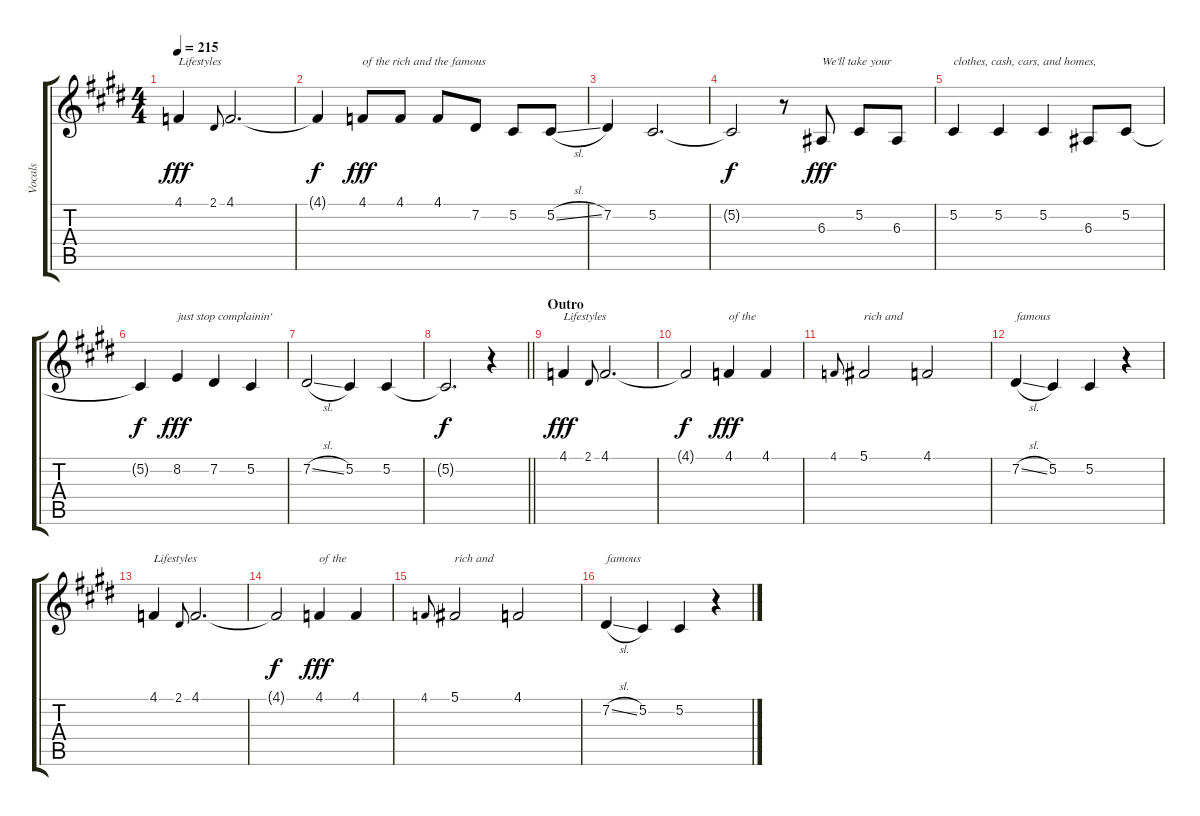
\track ("Vocals" "Vocals") {instrument tenorsax}
\staff {score tabs}
\tuning (Db4 Ab3 E3 B2 Gb2 Db2) {hide}
\ts (4 4)
\tempo 215
\clef g2
\ks e
4.1.4{txt "Lifestyles " dy fff} 2.1.8{gr onbeat} 4.1.2{d} |
4.1{t}.4{dy f} 4.1.8{txt "of the rich and the famous" dy fff} 4.1.8 4.1.8 7.2.8 5.2.8 5.2{sl}.8 |
7.2.4 5.2.2{d} |
5.2{t}.2{dy f} r.8 6.3.8{txt "We'll take your" dy fff} 5.2.8 6.3.8 |
5.2.4{txt "clothes, cash, cars, and homes,"} 5.2.4 5.2.4 6.3.8 5.2.8 |
5.2{t}.4{dy f} 8.2.4{txt "just stop complainin'" dy fff} 7.2.4 5.2.4 |
7.2{sl}.2 5.2.4 5.2.4 |
\barLineRight lightlight
5.2{t}.2{d dy f} r.4 |
\section ("" "Outro")
4.1.4{txt "Lifestyles " dy fff} 2.1.8{gr onbeat} 4.1.2{d} |
4.1{t}.2{dy f} 4.1.4{txt "of the" dy fff} 4.1.4 |
4.1.8{gr onbeat} 5.1.2{txt "rich and"} 4.1.2 |
7.2{sl}.4{txt "famous"} 5.2.4 5.2.4 r.4 |
4.1.4{txt "Lifestyles "} 2.1.8{gr onbeat} 4.1.2{d} |
4.1{t}.2{dy f} 4.1.4{txt "of the" dy fff} 4.1.4 |
4.1.8{gr onbeat} 5.1.2{txt "rich and"} 4.1.2 |
7.2{sl}.4{txt "famous"} 5.2.4 5.2.4 r.4
